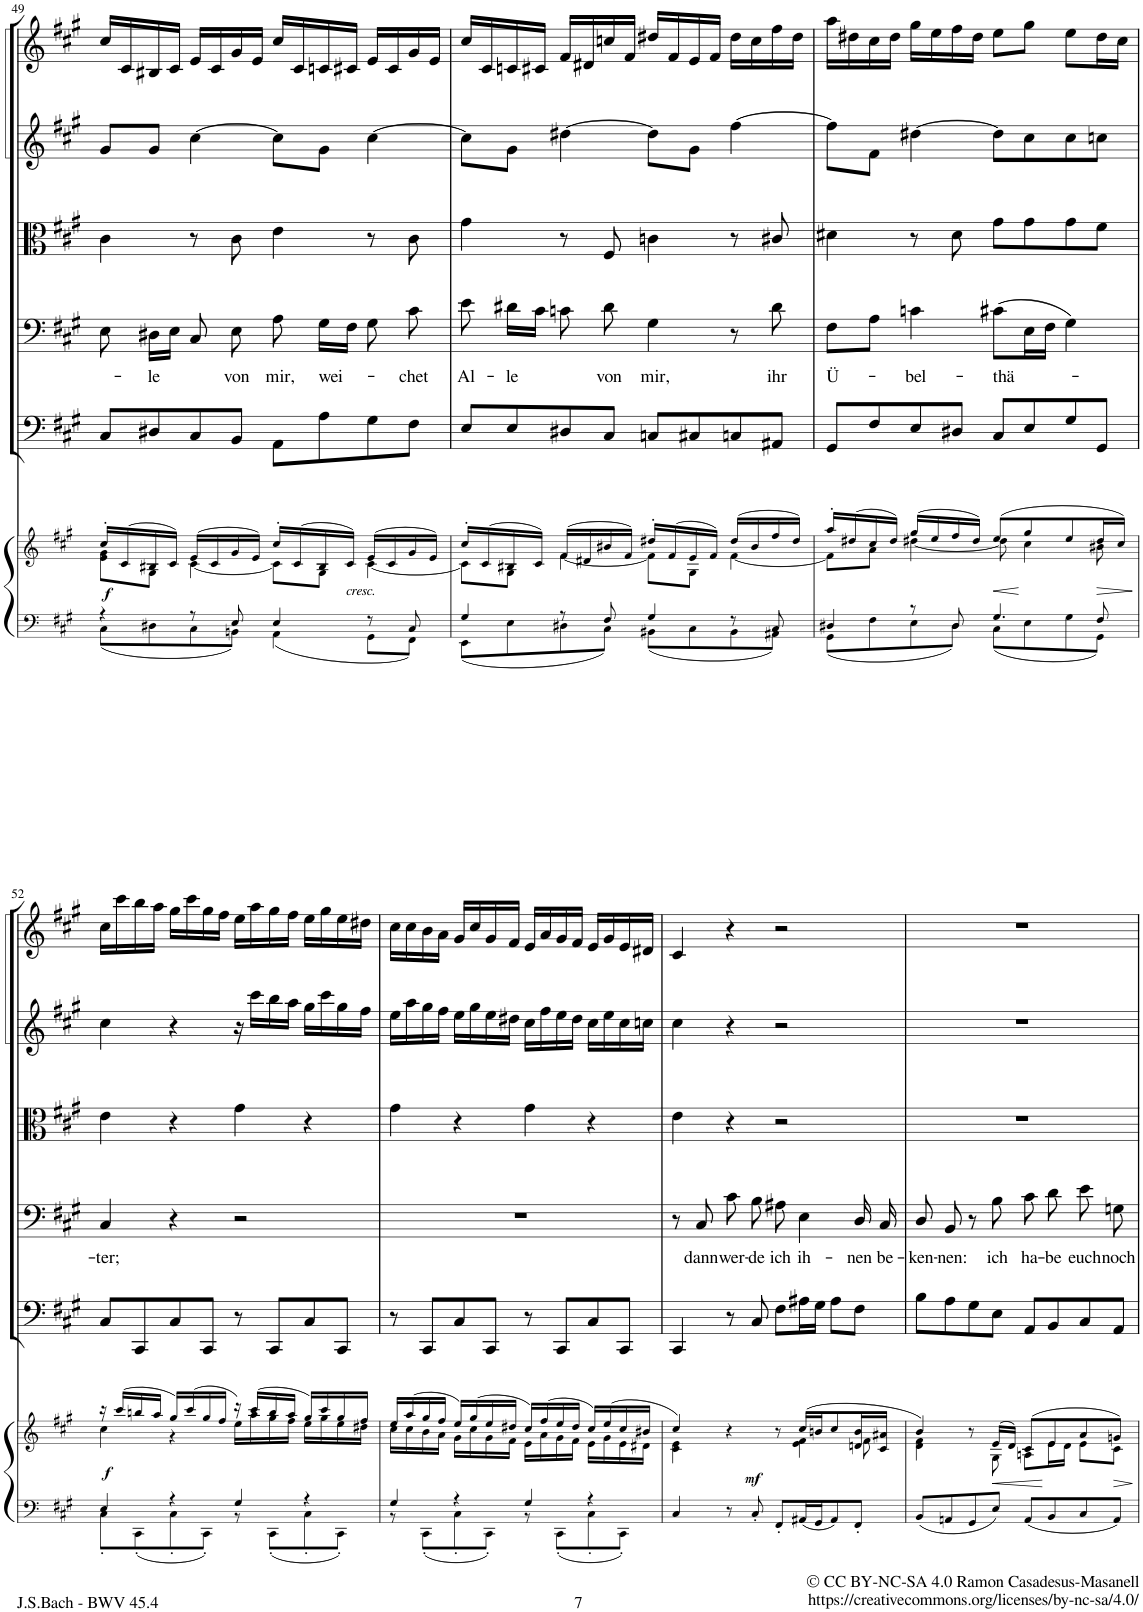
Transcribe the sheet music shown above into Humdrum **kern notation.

**kern	**kern	**dynam	**kern	**kern	**text	**kern	**kern	**kern
*part6	*part6	*part6	*part5	*part4	*part4	*part3	*part2	*part1
*staff7	*staff6	*staff6/7	*staff5	*staff4	*staff4	*staff3	*staff2	*staff1
*I"Piano reduction	*	*	*I"Conitnuo	*I"Basso	*	*I"Viola	*I"Violino II	*I"Violino I
*I'Pno	*	*	*	*	*	*	*	*
!!LO:PB:g=z
*clefF4	*clefG2	*	*clefF4	*clefF4	*	*clefC3	*clefG2	*clefG2
*k[f#c#g#]	*k[f#c#g#]	*	*k[f#c#g#]	*k[f#c#g#]	*	*k[f#c#g#]	*k[f#c#g#]	*k[f#c#g#]
*M4/4	*M4/4	*	*M4/4	*M4/4	*	*M4/4	*M4/4	*M4/4
*met(c)	*met(c)	*	*met(c)	*met(c)	*	*met(c)	*met(c)	*met(c)
=49	=49	=49	=49	=49	=49	=49	=49	=49
*^	*^	*	*	*	*	*	*	*
!	!	!	!	!LO:DY:b	!	!	!	!	!	!
4r	8C#\L	16cc#'/LL	8e\ 8g#\L	f	8C#/L	8E\	.	4c#\	8g#/L	16cc#/LL
.	.	(16c#/	.	.	.	.	.	.	.	16c#/
!	!	!	!	!	!	!	!LO:LY:b	!	!	!
.	8D#X\	16B#X/	8G#\J	.	8D#X/	16D#X\LL	-le	.	8g#/J	16B#X/
.	.	16c#/JJ)	.	.	.	16E\JJ	.	.	.	16c#/JJ
8r	8C#\	(16e/LL	[4c#\	.	8C#/	8C#/	.	8r	[4cc#\	16e/LL
.	.	16c#/	.	.	.	.	.	.	.	16c#/
!	!	!	!	!	!	!	!LO:LY:b	!	!	!
8E/	8BBn\J	16g#/	.	.	8BB/J	8E\	von	8c#\	.	16g#/
.	.	16e/JJ)	.	.	.	.	.	.	.	16e/JJ
!	!	!	!	!	!	!	!LO:LY:b	!	!	!
4E/	4AA\	16cc#'/LL	8c#\L]	.	8AA\L	8A\	mir,	4e\	8cc#\L]	16cc#/LL
.	.	(16c#/	.	.	.	.	.	.	.	16c#/
!	!	!	!	!	!	!	!LO:LY:b	!	!	!
.	.	16B#/	8G#\J	.	8A\	16G#\LL	wei-	.	8g#\J	16cn/
!	!	!LO:TX:b:i:t=cresc.	!	!	!	!	!	!	!	!
.	.	16c#/JJ)	.	.	.	16F#\JJ	.	.	.	16c#X/JJ
8r	8GG#\L	(16e/LL	[4c#\	.	8G#\	8G#\	.	8r	[4cc#\	16e/LL
.	.	16c#/	.	.	.	.	.	.	.	16c#/
!	!	!	!	!	!	!	!LO:LY:b	!	!	!
8C#/	8FF#\J	16g#/	.	.	8F#\J	8c#\	-chet	8c#\	.	16g#/
.	.	16e/JJ)	.	.	.	.	.	.	.	16e/JJ
=50	=50	=50	=50	=50	=50	=50	=50	=50	=50	=50
!	!	!	!	!	!	!	!LO:LY:b	!	!	!
4G#/	8EE\L	16cc#'/LL	8c#\L]	.	8E/L	8e\	Al-	4g#\	8cc#\L]	16cc#/LL
.	.	(16c#/	.	.	.	.	.	.	.	16c#/
!	!	!	!	!	!	!	!LO:LY:b	!	!	!
.	8E\	16B#X/	8G#\J	.	8E/	16d#X\LL	le	.	8g#\J	16cn/
.	.	16c#/JJ)	.	.	.	16c#\JJ	.	.	.	16c#X/JJ
8r	8D#X\	(16f#/LL	[4f#\	.	8D#X/	8cn\	.	8r	[4dd#X\	16f#/LL
.	.	16d#X/	.	.	.	.	.	.	.	16d#X/
!	!	!	!	!	!	!	!LO:LY:b	!	!	!
8F#/	8C#\J	16b#X/	.	.	8C#/J	8d#\	von	8F#/	.	16ccn/
.	.	16f#/JJ)	.	.	.	.	.	.	.	16f#/JJ
!	!	!	!	!	!	!	!LO:LY:b	!	!	!
4G#/	8BB#X\L	16dd#X'/LL	8f#\L]	.	8Cn/L	4G#\	mir,	4cn\	8dd#\L]	16dd#X/LL
.	.	(16f#/	.	.	.	.	.	.	.	16f#/
.	8C#\	16e/	8G#\J	.	8C#X/	.	.	.	8g#\J	16e/
.	.	16f#/JJ)	.	.	.	.	.	.	.	16f#/JJ
8r	8BB#\	(16dd#/LL	[4f#\	.	8Cn/	8r	.	8r	[4ff#\	16dd#\LL
.	.	16b#/	.	.	.	.	.	.	.	16cc\
!	!	!	!	!	!	!	!LO:LY:b	!	!	!
8C#/	8AA#X\J	16ff#/	.	.	8AA#X/J	8d#\	ihr	8c#X/	.	16ff#\
.	.	16dd#/JJ)	.	.	.	.	.	.	.	16dd#\JJ
=51	=51	=51	=51	=51	=51	=51	=51	=51	=51	=51
!	!	!	!	!	!	!	!LO:LY:b	!	!	!
4D#X/	8GG#\L	16aa'/LL	8f#\L]	.	8GG#/L	8F#\L	Ü-	4d#X\	8ff#\L]	16aa\LL
.	.	(16dd#X/	.	.	.	.	.	.	.	16dd#X\
.	8F#\	16cc#/	8a\J	.	8F#/	8A\J	.	.	8f#\J	16cc#\
.	.	16dd#/JJ)	.	.	.	.	.	.	.	16dd#\JJ
!	!	!	!	!	!	!	!LO:LY:b	!	!	!
8r	8E\	(16gg#/LL	[4dd#X\	.	8E/	4cn\	bel-	8r	[4dd#X\	16gg#\LL
.	.	16ee/	.	.	.	.	.	.	.	16ee\
8D#/	8D#\J	16ff#/	.	.	8D#X/J	.	.	8d#\	.	16ff#\
.	.	16dd#/JJ)	.	.	.	.	.	.	.	16dd#\JJ
!	!	!	!	!LO:HP:b	!	!	!LO:LY:b	!	!	!
4.G#/	8C#\L	(8ee/L	8dd#\]	<	8C#/L	(8c#X\L	thä-	8g#\L	8dd#\L]	8ee\L
.	8E\	8gg#/	4cc#\	[	8E/	16E\L	.	8g#\	8cc#\	8gg#\J
.	.	.	.	.	.	16F#\JJ	.	.	.	.
.	8G#\	8ee/	.	.	8G#/	4G#\)	.	8g#\	8cc#\	8ee\L
!	!	!	!	!LO:HP:b	!	!	!	!	!	!
8F#/	8GG#\J	16dd#/L	8b#X\	>	8GG#/J	.	.	8f#\J	8ccn\J	16dd#\L
.	.	16cc#/JJ)	.	.	.	.	.	.	.	16cc#\JJ
*v	*v	*	*	*	*	*	*	*	*	*
*	*v	*v	*	*	*	*	*	*	*
.	.	]	.	.	.	.	.	.
!!LO:LB:g=z
=52	=52	=52	=52	=52	=52	=52	=52	=52
*^	*^	*	*	*	*	*	*	*
!	!	!	!	!LO:DY:b	!	!	!LO:LY:b	!	!	!
4E/	8C#'\L	16r	4cc#\	f	8C#/L	4C#/	-ter;	4e\	4cc#\	16cc#\LL
.	.	(16ccc#/LL	.	.	.	.	.	.	.	16ccc#\
.	8CC#'\	16bbn/	.	.	8CC#/	.	.	.	.	16bb\
.	.	16aa/JJ	.	.	.	.	.	.	.	16aa\JJ
4r	8C#'\	16gg#/LL)	4r	.	8C#/	4r	.	4r	4r	16gg#\LL
.	.	(16ccc#/	.	.	.	.	.	.	.	16ccc#\
.	8CC#'\J	16gg#/	.	.	8CC#/J	.	.	.	.	16gg#\
.	.	16ff#/JJ	.	.	.	.	.	.	.	16ff#\JJ
4G#/	8r	16r)	16ee\LL	.	8r	2r	.	4g#\	16r	16ee\LL
.	.	(16ccc#/LL	16aa\	.	.	.	.	.	16ccc#\LL	16aa\
.	8CC#'\L	16bb/	16gg#\	.	8CC#/L	.	.	.	16bb\	16gg#\
.	.	16aa/JJ	16ff#\JJ	.	.	.	.	.	16aa\JJ	16ff#\JJ
4r	8C#'\	16gg#/LL)	16ee\LL	.	8C#/	.	.	4r	16gg#\LL	16ee\LL
.	.	16ccc#/	16gg#\	.	.	.	.	.	16ccc#\	16gg#\
.	8CC#'\J	16gg#/	16ee\	.	8CC#/J	.	.	.	16gg#\	16ee\
.	.	16ff#/JJ	16dd#X\JJ	.	.	.	.	.	16ff#\JJ	16dd#X\JJ
=53	=53	=53	=53	=53	=53	=53	=53	=53	=53	=53
4G#/	8r	16ee/LL	16cc#\LL	.	8r	1r	.	4g#\	16ee\LL	16cc#\LL
.	.	(16aa/	16cc#\	.	.	.	.	.	16aa\	16cc#\
.	8CC#'\L	16gg#/	16b\	.	8CC#/L	.	.	.	16gg#\	16b\
.	.	16ff#/JJ	16a\JJ	.	.	.	.	.	16ff#\JJ	16a\JJ
4r	8C#'\	16ee/LL)	16g#\LL	.	8C#/	.	.	4r	16ee\LL	16g#/LL
.	.	(16gg#/	16cc#\	.	.	.	.	.	16gg#\	16cc#/
.	8CC#'\J	16ee/	16g#\	.	8CC#/J	.	.	.	16ee\	16g#/
.	.	16dd#X/JJ	16f#\JJ	.	.	.	.	.	16dd#X\JJ	16f#/JJ
4G#/	8r	16cc#/LL)	16e\LL	.	8r	.	.	4g#\	16cc#\LL	16e/LL
.	.	(16ff#/	16a\	.	.	.	.	.	16ff#\	16a/
.	8CC#'\L	16ee/	16g#\	.	8CC#/L	.	.	.	16ee\	16g#/
.	.	16dd#/JJ	16f#\JJ	.	.	.	.	.	16dd#\JJ	16f#/JJ
4r	8C#'\	16cc#/LL)	16e\LL	.	8C#/	.	.	4r	16cc#\LL	16e/LL
.	.	(16ee/	16g#\	.	.	.	.	.	16ee\	16g#/
.	8CC#'\J	16cc#/	16e\	.	8CC#/J	.	.	.	16cc#\	16e/
.	.	16b#X/JJ	16d#X\JJ	.	.	.	.	.	16ccn\JJ	16d#X/JJ
*v	*v	*	*	*	*	*	*	*	*	*
=54	=54	=54	=54	=54	=54	=54	=54	=54	=54
*	*	*^	*	*	*	*	*	*	*
4C#/	4cc#/)	4c#\ 4e\	4.ryy	.	4CC#/	8r	.	4e\	4cc#\	4c#/
!	!	!	!	!	!	!	!LO:LY:b	!	!	!
.	.	.	.	.	.	8C#/	dann	.	.	.
!	!	!	!	!	!	!	!LO:LY:b	!	!	!
8r	4r	4ryy	.	.	8r	8c#\	wer-	4r	4r	4r
!	!	!	!	!LO:DY:b	!	!	!LO:LY:b	!	!	!
8C#'/	.	.	2ryy	mf	8C#/	8B\	de	.	.	.
!	!	!	!	!	!	!	!LO:LY:b	!	!	!
8FF#'/L	8r	8ryy	.	.	8F#\L	8A#X\	ich	2r	2r	2r
!	!	!	!	!	!	!	!LO:LY:b	!	!	!
16AA#X/L	(16cc#/LL	4e\ 4f#\	.	.	16A#X\L	4E\	ih-	.	.	.
16GG#/J	16bn/J	.	.	.	16G#\JJ	.	.	.	.	.
8AA#/	8cc#/	.	.	.	8A#\L	.	.	.	.	.
!	!	!	!	!	!	!	!LO:LY:b	!	!	!
8FF#'/J	16dn/ 16b/L	8f#\	8ryy	.	8F#\J	16D/	nen	.	.	.
!	!	!	!	!	!	!	!LO:LY:b	!	!	!
.	16c#/ 16a#X/JJ	.	.	.	.	16C#/	be-	.	.	.
=55	=55	=55	=55	=55	=55	=55	=55	=55	=55	=55
!	!	!	!	!	!	!	!LO:LY:b	!	!	!
*	*	*v	*v	*	*	*	*	*	*	*
8BB/L	4b/)	4d\ 4f#\	.	8B\L	8D/	ken-	1r	1r	1r
!	!	!	!	!	!	!LO:LY:b	!	!	!
8AAn/	.	.	.	8A\	8BB/	nen:	.	.	.
8GG#/	8r	8ryy	.	8G#\	8r	.	.	.	.
!	!	!	!LO:HP:b	!	!	!LO:LY:b	!	!	!
8E/J	(16e/LL	8G#\	<	8E\J	8B\	ich	.	.	.
.	16d/JJ)	.	.	.	.	.	.	.	.
!	!	!	!	!	!	!LO:LY:b	!	!	!
8AA/L	(8c#/L	8An\L	.	8AA/L	8c#\	ha-	.	.	.
!	!	!	!	!	!	!LO:LY:b	!	!	!
8BB/	8e/	16e\L	[	8BB/	8d\	be	.	.	.
.	.	16d\JJ	.	.	.	.	.	.	.
!	!	!	!	!	!	!LO:LY:b	!	!	!
8C#/	8a/	8e\L	.	8C#/	8e\	euch	.	.	.
!	!	!	!LO:HP:b	!	!	!LO:LY:b	!	!	!
8AA/J	8gn/J)	8c#\J	>	8AA/J	8Gn\	noch	.	.	.
*	*v	*v	*	*	*	*	*	*	*
.	.	]	.	.	.	.	.	.
=	=	=	=	=	=	=	=	=
*-	*-	*-	*-	*-	*-	*-	*-	*-
